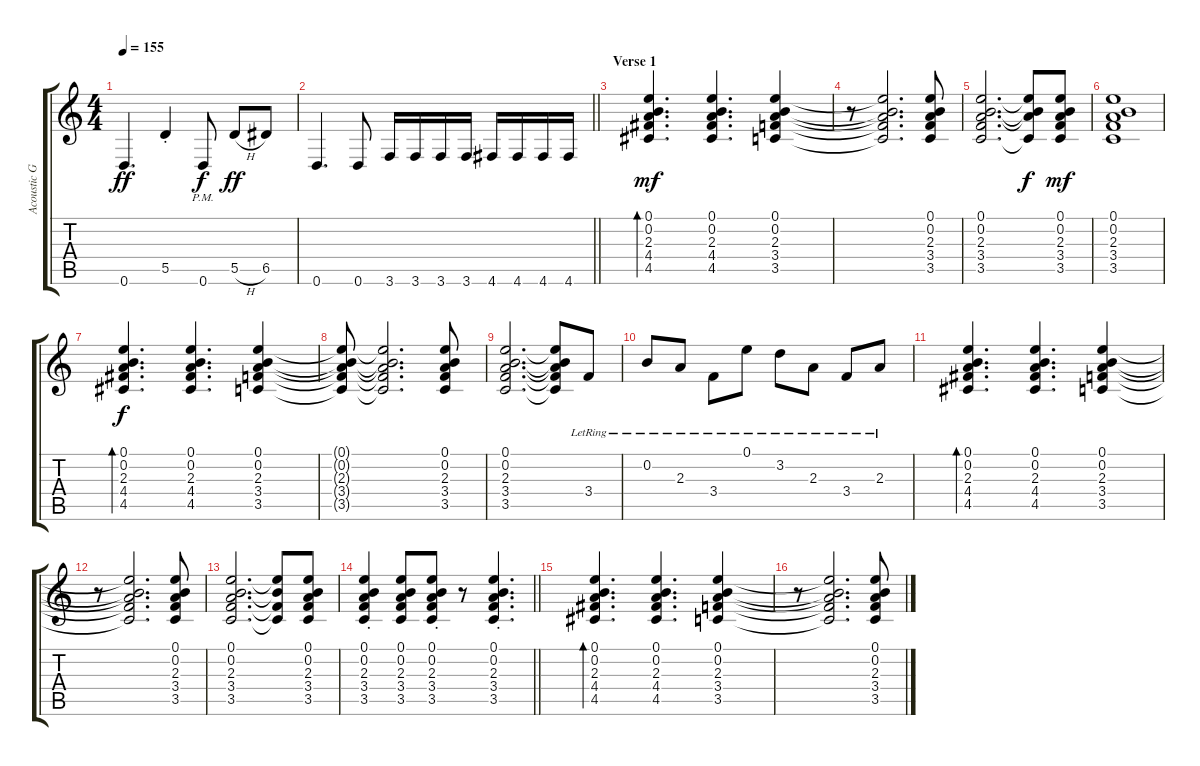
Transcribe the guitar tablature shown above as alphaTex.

\track ("Acoustic Guitar" "Acoustic G") {instrument acousticguitarsteel}
\staff {score tabs}
\tuning (E4 B3 G3 D3 A2 D2) {hide}
\ts (4 4)
\tempo 155
\clef g2
\ks c
0.6.4{d dy ff} 5.5{st}.4 0.6{pm}.8{dy f} 5.5{h}.8{dy ff} 6.5.8 |
\barLineRight lightlight
0.6.4{d} 0.6.8 3.6.16 3.6.16 3.6.16 3.6.16 4.6.16 4.6.16 4.6.16 4.6.16 |
\section ("" "Verse 1")
(0.1 0.2 2.3 4.4 4.5).4{d bd 30 dy mf volume 7 instrument acousticguitarsteel} (0.1 0.2 2.3 4.4 4.5).4{d} (0.1 0.2 2.3 3.4 3.5).4 |
r.8 (0.1{t} 0.2{t} 2.3{t} 3.4{t} 3.5{t}).2{d} (0.1 0.2 2.3 3.4 3.5).8 |
(0.1 0.2 2.3 3.4 3.5).2{d} (0.1{t} 0.2{t} 2.3{t} 3.5{t}).8{dy f} (0.1 0.2 2.3 3.4 3.5).8{dy mf} |
(0.1 0.2 2.3 3.4 3.5).1 |
(0.1 0.2 2.3 4.4 4.5).4{d bd 30 dy f} (0.1 0.2 2.3 4.4 4.5).4{d} (0.1 0.2 2.3 3.4 3.5).4 |
(0.1{t} 0.2{t} 2.3{t} 3.4{t} 3.5{t}).8 (0.1{t} 0.2{t} 2.3{t} 3.4{t} 3.5{t}).2{d} (0.1 0.2 2.3 3.4 3.5).8 |
(0.1 0.2 2.3 3.4 3.5).2{d} (0.1{t} 0.2{t} 2.3{t} 3.4{t} 3.5{t}).8 3.4{lr}.8 |
0.2{lr}.8 2.3{lr}.8 3.4{lr}.8 0.1{lr}.8 3.2{lr}.8 2.3{lr}.8 3.4{lr}.8 2.3{lr}.8 |
(0.1 0.2 2.3 4.4 4.5).4{d bd 30} (0.1 0.2 2.3 4.4 4.5).4{d} (0.1 0.2 2.3 3.4 3.5).4 |
r.8 (0.1{t} 0.2{t} 2.3{t} 3.4{t} 3.5{t}).2{d} (0.1 0.2 2.3 3.4 3.5).8 |
(0.1 0.2 2.3 3.4 3.5).2{d} (0.1{t} 0.2{t} 3.4{t} 3.5{t}).8 (0.1 0.2 2.3 3.4 3.5).8 |
\barLineRight lightlight
(0.1{st} 0.2{st} 2.3{st} 3.4{st} 3.5{st}).4 (0.1 0.2 2.3 3.4 3.5).8 (0.1{st} 0.2{st} 2.3{st} 3.4{st} 3.5{st}).8 r.8 (0.1{st} 0.2{st} 2.3{st} 3.4{st} 3.5{st}).4{d} |
(0.1 0.2 2.3 4.4 4.5).4{d bd 30} (0.1 0.2 2.3 4.4 4.5).4{d} (0.1 0.2 2.3 3.4 3.5).4 |
r.8 (0.1{t} 0.2{t} 2.3{t} 3.4{t} 3.5{t}).2{d} (0.1 0.2 2.3 3.4 3.5).8
